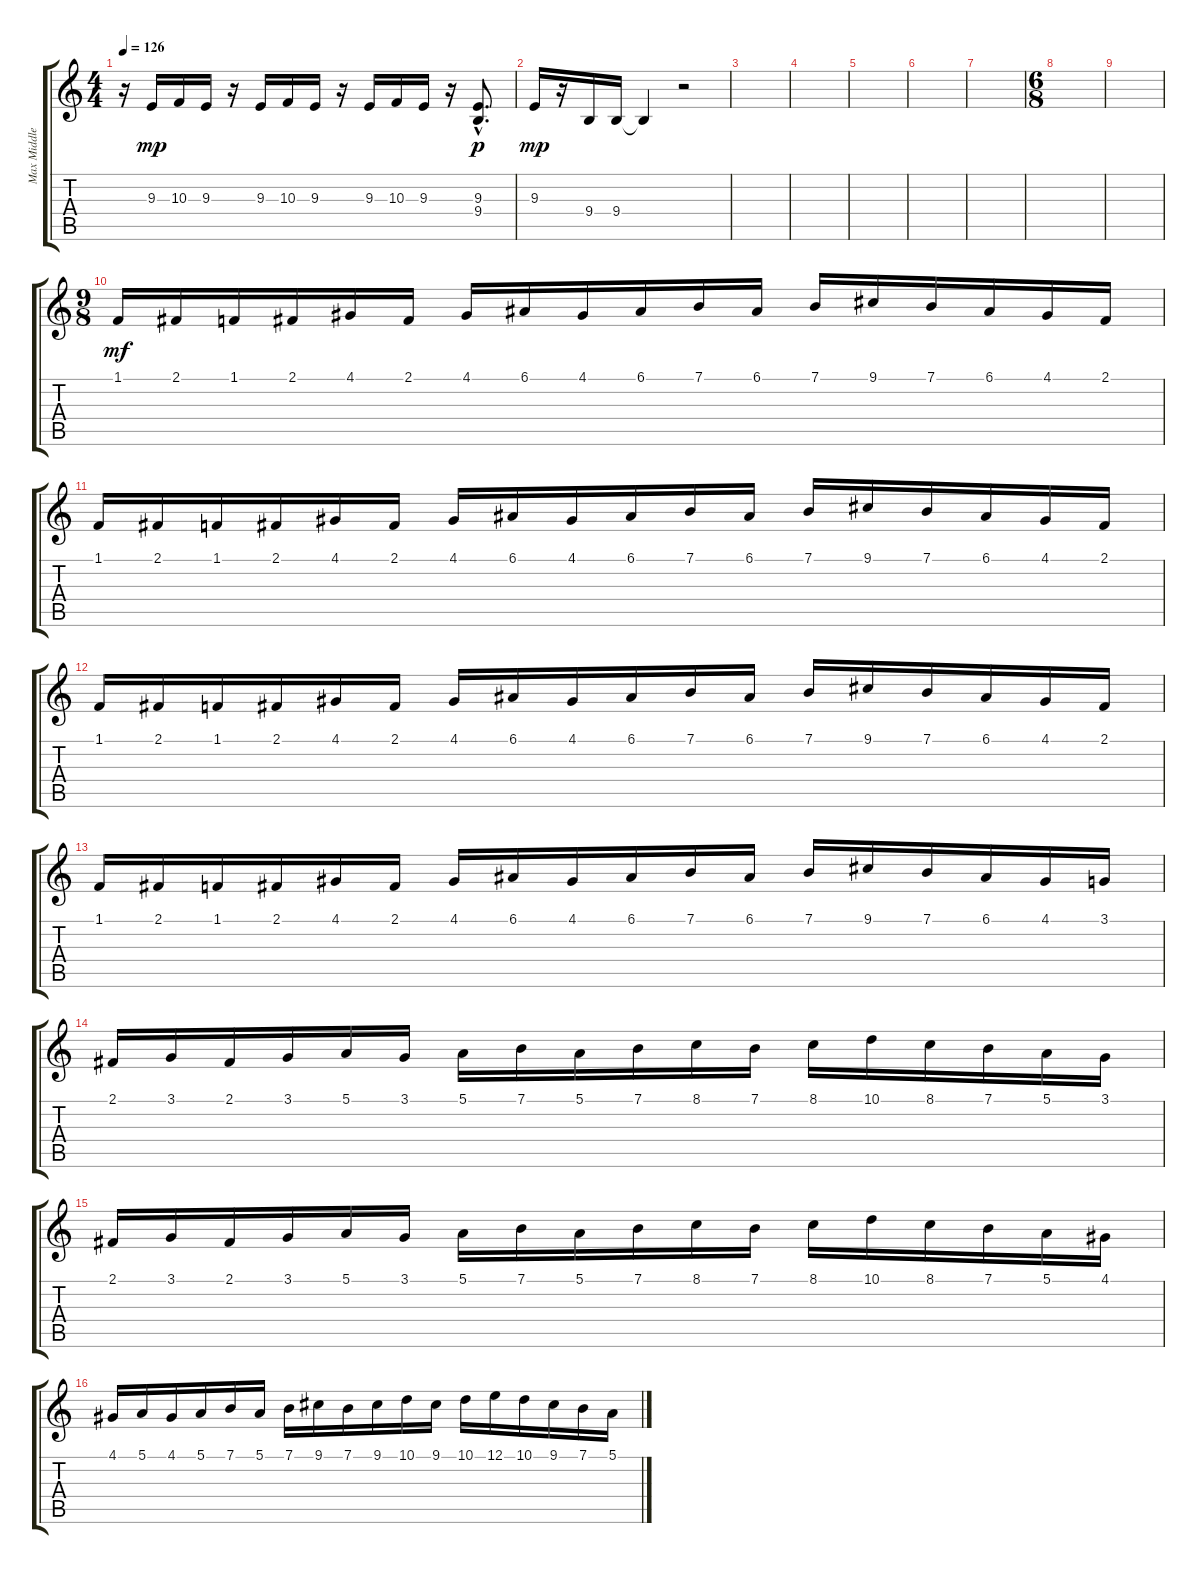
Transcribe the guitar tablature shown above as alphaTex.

\track ("Max Middleton" "Max Middle") {instrument lead8bassandlead}
\staff {score tabs}
\tuning (E4 B3 G3 D3 A2 E2) {hide}
\ts (4 4)
\tempo 126
\clef g2
\ks c
r.16{dy mp} 9.3.16 10.3.16 9.3.16 r.16 9.3.16 10.3.16 9.3.16 r.16 9.3.16 10.3.16 9.3.16 r.16 (9.3{hac} 9.4{hac}).8{d dy p} |
9.3.16{dy mp} r.16 9.4.16 9.4.16 9.4{t}.4 r.2 |
|
|
|
|
|
\ts (6 8)
|
|
\ts (9 8)
1.1.16{dy mf} 2.1.16 1.1.16 2.1.16 4.1.16 2.1.16 4.1.16 6.1.16 4.1.16 6.1.16 7.1.16 6.1.16 7.1.16 9.1.16 7.1.16 6.1.16 4.1.16 2.1.16 |
1.1.16 2.1.16 1.1.16 2.1.16 4.1.16 2.1.16 4.1.16 6.1.16 4.1.16 6.1.16 7.1.16 6.1.16 7.1.16 9.1.16 7.1.16 6.1.16 4.1.16 2.1.16 |
1.1.16 2.1.16 1.1.16 2.1.16 4.1.16 2.1.16 4.1.16 6.1.16 4.1.16 6.1.16 7.1.16 6.1.16 7.1.16 9.1.16 7.1.16 6.1.16 4.1.16 2.1.16 |
1.1.16 2.1.16 1.1.16 2.1.16 4.1.16 2.1.16 4.1.16 6.1.16 4.1.16 6.1.16 7.1.16 6.1.16 7.1.16 9.1.16 7.1.16 6.1.16 4.1.16 3.1.16 |
2.1.16 3.1.16 2.1.16 3.1.16 5.1.16 3.1.16 5.1.16 7.1.16 5.1.16 7.1.16 8.1.16 7.1.16 8.1.16 10.1.16 8.1.16 7.1.16 5.1.16 3.1.16 |
2.1.16 3.1.16 2.1.16 3.1.16 5.1.16 3.1.16 5.1.16 7.1.16 5.1.16 7.1.16 8.1.16 7.1.16 8.1.16 10.1.16 8.1.16 7.1.16 5.1.16 4.1.16 |
4.1.16 5.1.16 4.1.16 5.1.16 7.1.16 5.1.16 7.1.16 9.1.16 7.1.16 9.1.16 10.1.16 9.1.16 10.1.16 12.1.16 10.1.16 9.1.16 7.1.16 5.1.16
